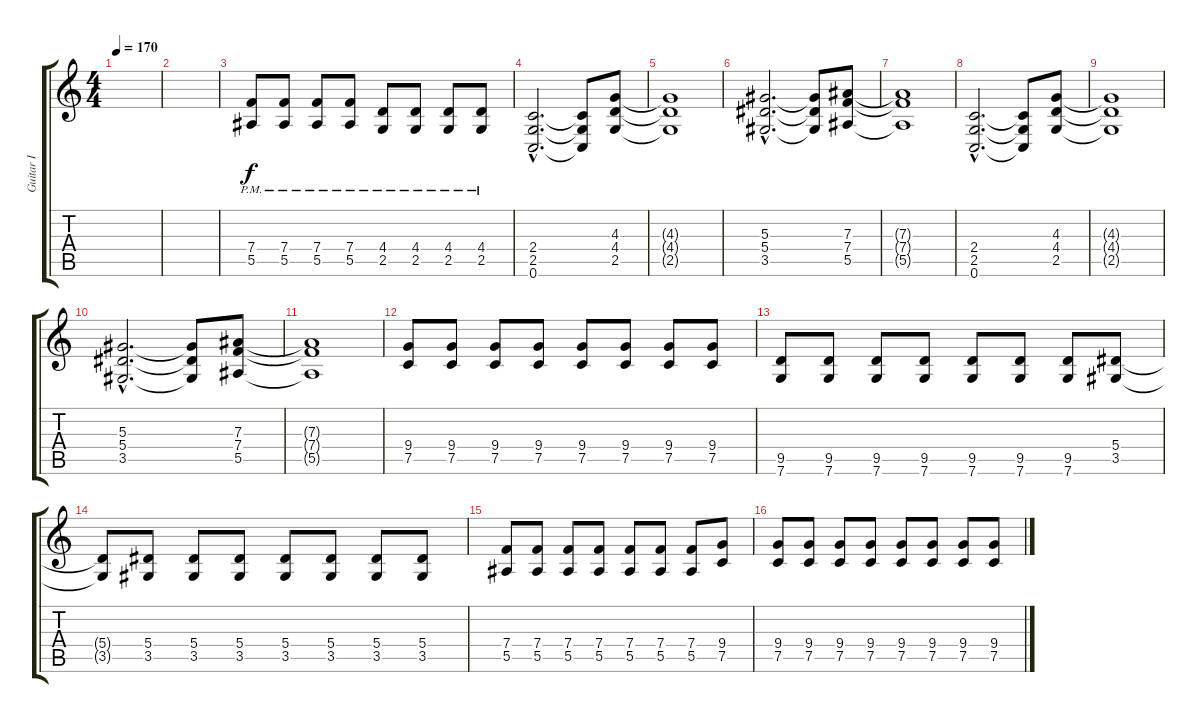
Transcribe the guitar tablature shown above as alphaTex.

\track ("Guitar I" "Guitar I") {instrument distortionguitar}
\staff {score tabs}
\tuning (C4 G3 Eb3 Bb2 F2 C2) {hide}
\ts (4 4)
\tempo 170
\clef g2
\ks c
|
|
(7.4{pm} 5.5{pm}).8 (7.4{pm} 5.5{pm}).8 (7.4{pm} 5.5{pm}).8 (7.4{pm} 5.5{pm}).8 (4.4{pm} 2.5{pm}).8 (4.4{pm} 2.5{pm}).8 (4.4{pm} 2.5{pm}).8 (4.4{pm} 2.5{pm}).8 |
(2.4{hac} 2.5{hac} 0.6{hac}).2{d volume 13 instrument distortionguitar} (2.4{t} 2.5{t} 0.6{t}).8 (4.3 4.4 2.5).8 |
(4.3{t} 4.4{t} 2.5{t}).1 |
(5.3{hac} 5.4{hac} 3.5{hac}).2{d} (5.3{t} 5.4{t} 3.5{t}).8 (7.3 7.4 5.5).8 |
(7.3{t} 7.4{t} 5.5{t}).1 |
(2.4{hac} 2.5{hac} 0.6{hac}).2{d} (2.4{t} 2.5{t} 0.6{t}).8 (4.3 4.4 2.5).8 |
(4.3{t} 4.4{t} 2.5{t}).1 |
(5.3{hac} 5.4{hac} 3.5{hac}).2{d} (5.3{t} 5.4{t} 3.5{t}).8 (7.3 7.4 5.5).8 |
(7.3{t} 7.4{t} 5.5{t}).1 |
(9.4 7.5).8 (9.4 7.5).8 (9.4 7.5).8 (9.4 7.5).8 (9.4 7.5).8 (9.4 7.5).8 (9.4 7.5).8 (9.4 7.5).8 |
(9.5 7.6).8 (9.5 7.6).8 (9.5 7.6).8 (9.5 7.6).8 (9.5 7.6).8 (9.5 7.6).8 (9.5 7.6).8 (5.4 3.5).8 |
(5.4{t} 3.5{t}).8 (5.4 3.5).8 (5.4 3.5).8 (5.4 3.5).8 (5.4 3.5).8 (5.4 3.5).8 (5.4 3.5).8 (5.4 3.5).8 |
(7.4 5.5).8 (7.4 5.5).8 (7.4 5.5).8 (7.4 5.5).8 (7.4 5.5).8 (7.4 5.5).8 (7.4 5.5).8 (9.4 7.5).8 |
(9.4 7.5).8 (9.4 7.5).8 (9.4 7.5).8 (9.4 7.5).8 (9.4 7.5).8 (9.4 7.5).8 (9.4 7.5).8 (9.4 7.5).8
